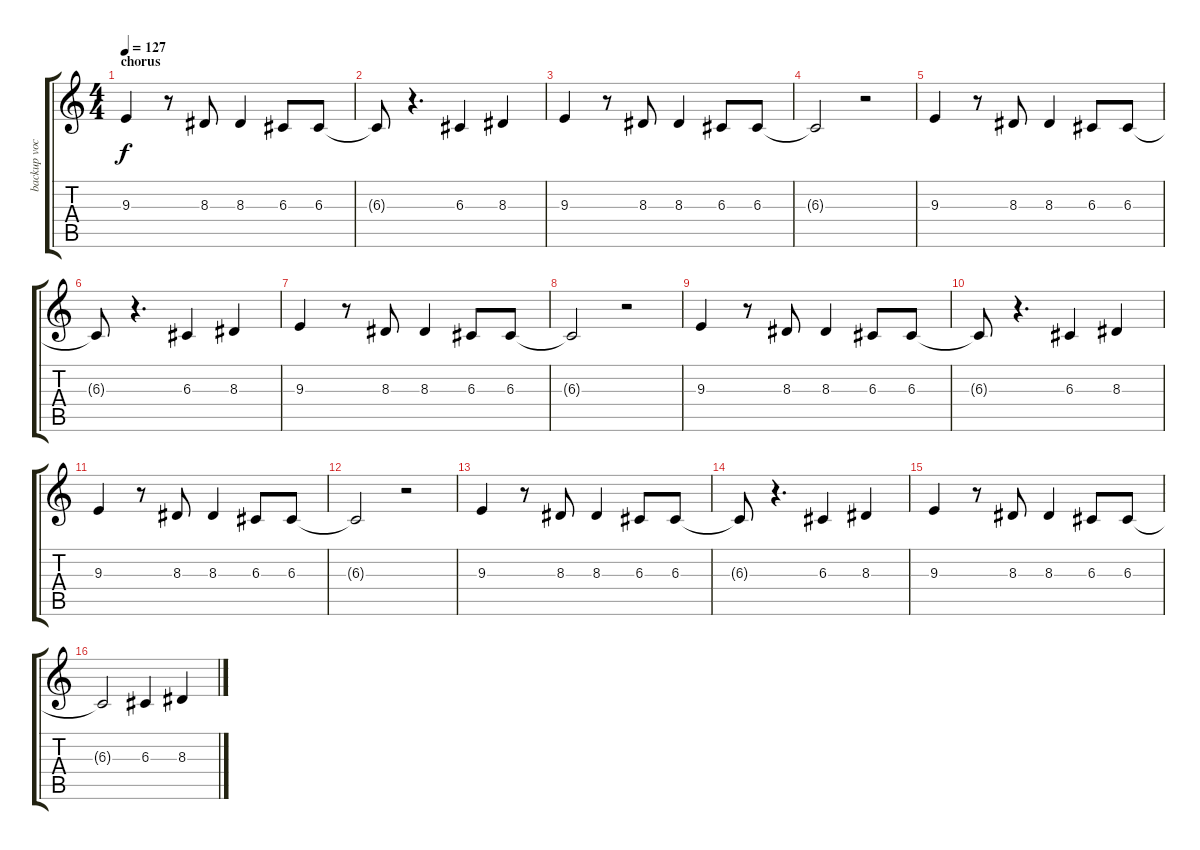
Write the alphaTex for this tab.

\track ("backup vocal" "backup voc") {instrument lead1square}
\staff {score tabs}
\tuning (E4 B3 G3 D3 A2 E2) {hide}
\ts (4 4)
\section ("" "chorus")
\tempo 127
\clef g2
\ks c
9.3.4{dy f} r.8 8.3.8 8.3.4 6.3.8 6.3.8 |
6.3{t}.8 r.4{d} 6.3.4 8.3.4 |
9.3.4 r.8 8.3.8 8.3.4 6.3.8 6.3.8 |
6.3{t}.2 r.2 |
9.3.4 r.8 8.3.8 8.3.4 6.3.8 6.3.8 |
6.3{t}.8 r.4{d} 6.3.4 8.3.4 |
9.3.4 r.8 8.3.8 8.3.4 6.3.8 6.3.8 |
6.3{t}.2 r.2 |
9.3.4 r.8 8.3.8 8.3.4 6.3.8 6.3.8 |
6.3{t}.8 r.4{d} 6.3.4 8.3.4 |
9.3.4 r.8 8.3.8 8.3.4 6.3.8 6.3.8 |
6.3{t}.2 r.2 |
9.3.4 r.8 8.3.8 8.3.4 6.3.8 6.3.8 |
6.3{t}.8 r.4{d} 6.3.4 8.3.4 |
9.3.4 r.8 8.3.8 8.3.4 6.3.8 6.3.8 |
6.3{t}.2 6.3.4 8.3.4
